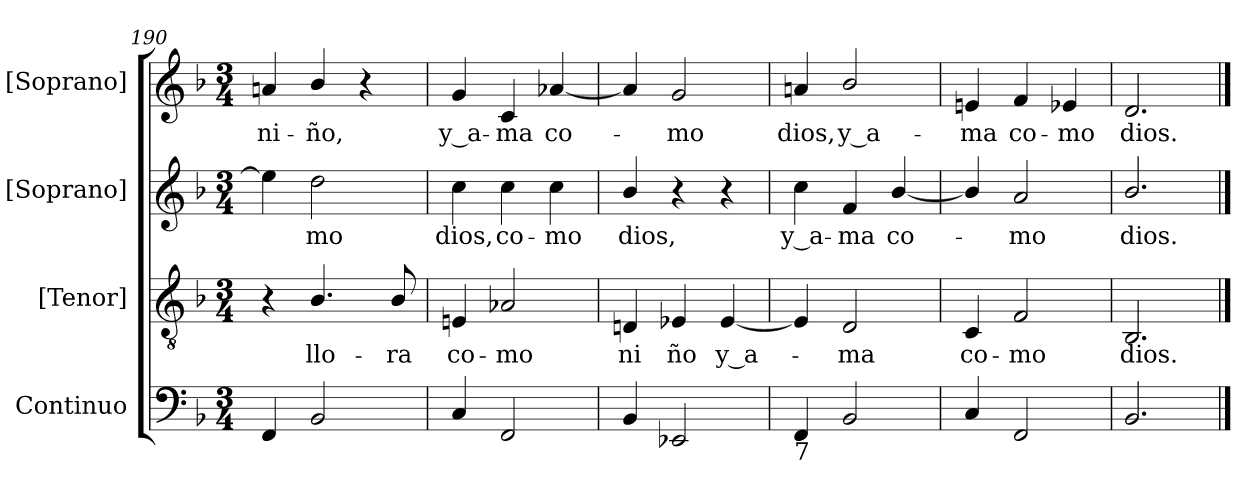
**kern	**kern	**text	**kern	**text	**kern	**text
*part4	*part3	*part3	*part2	*part2	*part1	*part1
*staff4	*staff3	*staff3	*staff2	*staff2	*staff1	*staff1
*I"Continuo	*I"[Tenor]	*	*I"[Soprano]	*	*I"[Soprano]	*
*I'Cont.	*I'T.	*	*I'S.	*	*I'S.	*
*clefF4	*clefGv2	*	*clefG2	*	*clefG2	*
*	*ITrd7c12	*	*	*	*	*
*k[b-]	*k[b-]	*	*k[b-]	*	*k[b-]	*
*F:	*F:	*	*F:	*	*F:	*
*M3/4	*M3/4	*	*M3/4	*	*M3/4	*
=190	=190	=190	=190	=190	=190	=190
!	!	!	!	!	!	!LO:LY:b:color=#000000
4FFi/	4r	.	4ee-i\]	.	4ani/	ni-
!	!	!LO:LY:b:color=#000000	!	!	!	!
!	!	!	!	!LO:LY:b:color=#000000	!	!
!	!	!	!	!	!	!LO:LY:b:color=#000000
2BB-i/	4.BB-i/	llo-	2ddi\	-mo	4b-i/	-ño,
.	.	.	.	.	4r	.
!	!	!LO:LY:b:color=#000000	!	!	!	!
.	8BB-i/	-ra	.	.	.	.
=191	=191	=191	=191	=191	=191	=191
!	!	!LO:LY:b:color=#000000	!	!	!	!
!	!	!	!	!LO:LY:b:color=#000000	!	!
!	!	!	!	!	!	!LO:LY:b:color=#000000
4Ci/	4EEni/	co-	4cci\	dios,	4gi/	y_a-
!	!	!LO:LY:b:color=#000000	!	!	!	!
!	!	!	!	!LO:LY:b:color=#000000	!	!
!	!	!	!	!	!	!LO:LY:b:color=#000000
2FFi/	2AA-Xi/	-mo	4cci\	co-	4ci/	-ma
!	!	!	!	!LO:LY:b:color=#000000	!	!
!	!	!	!	!	!	!LO:LY:b:color=#000000
.	.	.	4cci\	-mo	[4a-Xi/	co-
=192	=192	=192	=192	=192	=192	=192
!	!	!LO:LY:b:color=#000000	!	!	!	!
!	!	!	!	!LO:LY:b:color=#000000	!	!
4BB-i/	4DDni/	ni	4b-i/	dios,	4a-i/]	.
!	!	!LO:LY:b:color=#000000	!	!	!	!
!	!	!	!	!	!	!LO:LY:b:color=#000000
2EE-Xi/	4EE-Xi/	ño	4r	.	2gi/	-mo
!	!	!LO:LY:b:color=#000000	!	!	!	!
.	[4EE-i/	y_a-	4r	.	.	.
=193	=193	=193	=193	=193	=193	=193
!	!	!	!	!LO:LY:b:color=#000000	!	!
!LO:TX:b:t=7	!	!	!	!	!	!
!	!	!	!	!	!	!LO:LY:b:color=#000000
4FFi/	4EE-i/]	.	4cci\	y_a-	4ani/	dios,
!	!	!LO:LY:b:color=#000000	!	!	!	!
!	!	!	!	!LO:LY:b:color=#000000	!	!
!	!	!	!	!	!	!LO:LY:b:color=#000000
2BB-i/	2DDi/	-ma	4fi/	-ma	2b-i/	y_a-
!	!	!	!	!LO:LY:b:color=#000000	!	!
.	.	.	[4b-i/	co-	.	.
=194	=194	=194	=194	=194	=194	=194
!	!	!LO:LY:b:color=#000000	!	!	!	!
!	!	!	!	!	!	!LO:LY:b:color=#000000
4Ci/	4CCi/	co-	4b-i/]	.	4eni/	-ma
!	!	!LO:LY:b:color=#000000	!	!	!	!
!	!	!	!	!LO:LY:b:color=#000000	!	!
!	!	!	!	!	!	!LO:LY:b:color=#000000
2FFi/	2FFi/	-mo	2ai/	-mo	4fi/	co-
!	!	!	!	!	!	!LO:LY:b:color=#000000
.	.	.	.	.	4e-Xi/	-mo
=195	=195	=195	=195	=195	=195	=195
!	!	!LO:LY:b:color=#000000	!	!	!	!
!	!	!	!	!LO:LY:b:color=#000000	!	!
!	!	!	!	!	!	!LO:LY:b:color=#000000
2.BB-i/	2.BBB-i/	dios.	2.b-i/	dios.	2.di/	dios.
==	==	==	==	==	==	==
*-	*-	*-	*-	*-	*-	*-
